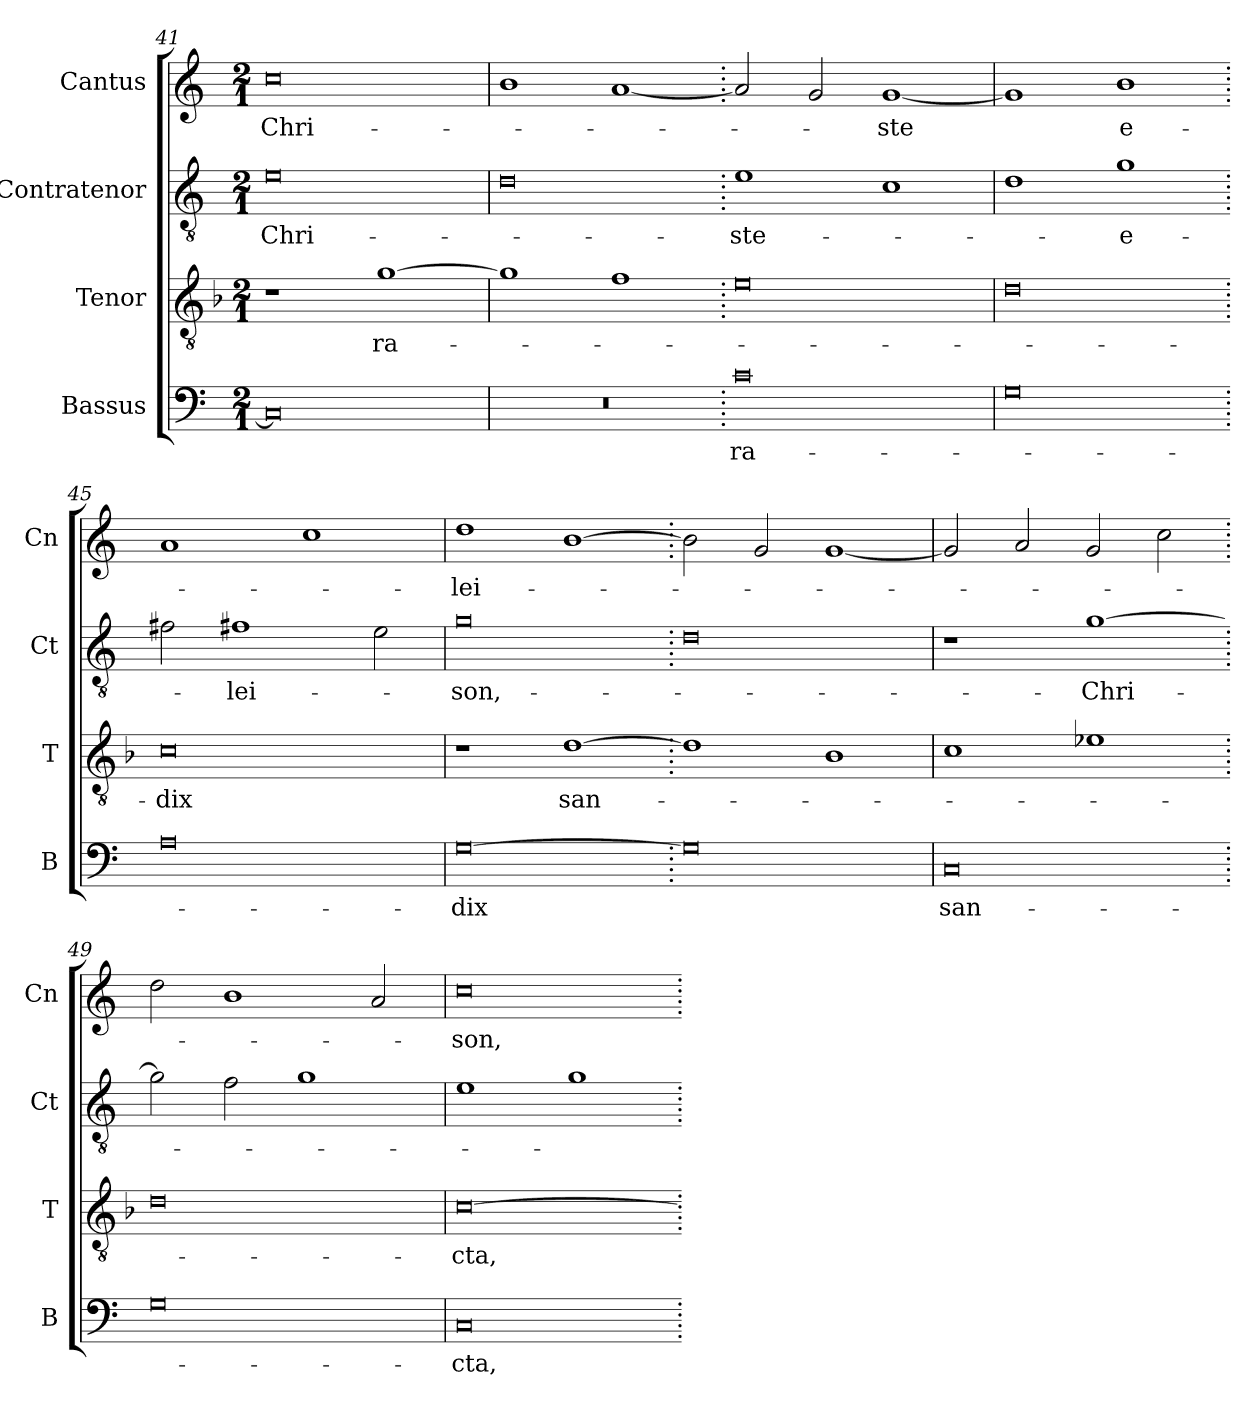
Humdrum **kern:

**kern	**text	**kern	**text	**kern	**text	**kern	**text
*part4	*part4	*part3	*part3	*part2	*part2	*part1	*part1
*staff4	*staff4	*staff3	*staff3	*staff2	*staff2	*staff1	*staff1
*I"Bassus	*	*I"Tenor	*	*I"Contratenor	*	*I"Cantus	*
*I'B	*	*I'T	*	*I'Ct	*	*I'Cn	*
*clefF4	*	*clefGv2	*	*clefGv2	*	*clefG2	*
*k[]	*	*k[b-]	*	*k[]	*	*k[]	*
*M2/1	*	*M2/1	*	*M2/1	*	*M2/1	*
=41	=41	=41	=41	=41	=41	=41	=41
0C]	.	1r	.	0e	Chri-	0cc	Chri-
.	.	[1g	ra-	.	.	.	.
=42	=42	=42	=42	=42	=42	=42	=42
0r	.	1g]	.	0d	.	1b	.
.	.	1f	.	.	.	[1a	.
=43.	=43.	=43.	=43.	=43.	=43.	=43.	=43.
0c	ra-	0e	.	1e	-ste-	2a/]	.
.	.	.	.	.	.	2g/	.
.	.	.	.	1c	.	[1g	-ste
=44	=44	=44	=44	=44	=44	=44	=44
0G	.	0d	.	1d	.	1g]	.
.	.	.	.	1g	-e-	1b	e-
=45.	=45.	=45.	=45.	=45.	=45.	=45.	=45.
0A	.	0c	-dix	2f#X\	.	1a	.
.	.	.	.	1f#X	-lei-	.	.
.	.	.	.	.	.	1cc	.
.	.	.	.	2e\	.	.	.
=46	=46	=46	=46	=46	=46	=46	=46
[0G	-dix	1r	.	0g	-son,-	1dd	-lei-
.	.	[1d	san-	.	.	[1b	.
=47.	=47.	=47.	=47.	=47.	=47.	=47.	=47.
0G]	.	1d]	.	0d	.	2b\]	.
.	.	.	.	.	.	2g/	.
.	.	1B-	.	.	.	[1g	.
=48	=48	=48	=48	=48	=48	=48	=48
0C	san-	1c	.	1r	.	2g/]	.
.	.	.	.	.	.	2a/	.
.	.	1e-X	.	[1g	-Chri-	2g/	.
.	.	.	.	.	.	2cc\	.
=49.	=49.	=49.	=49.	=49.	=49.	=49.	=49.
0G	.	0d	.	2g\]	.	2dd\	.
.	.	.	.	2f\	.	1b	.
.	.	.	.	1g	.	.	.
.	.	.	.	.	.	2a/	.
=50	=50	=50	=50	=50	=50	=50	=50
0C	-cta,	[0c	-cta,	1e	.	0cc	-son,
.	.	.	.	1g	.	.	.
=.	=.	=.	=.	=.	=.	=.	=.
*-	*-	*-	*-	*-	*-	*-	*-
